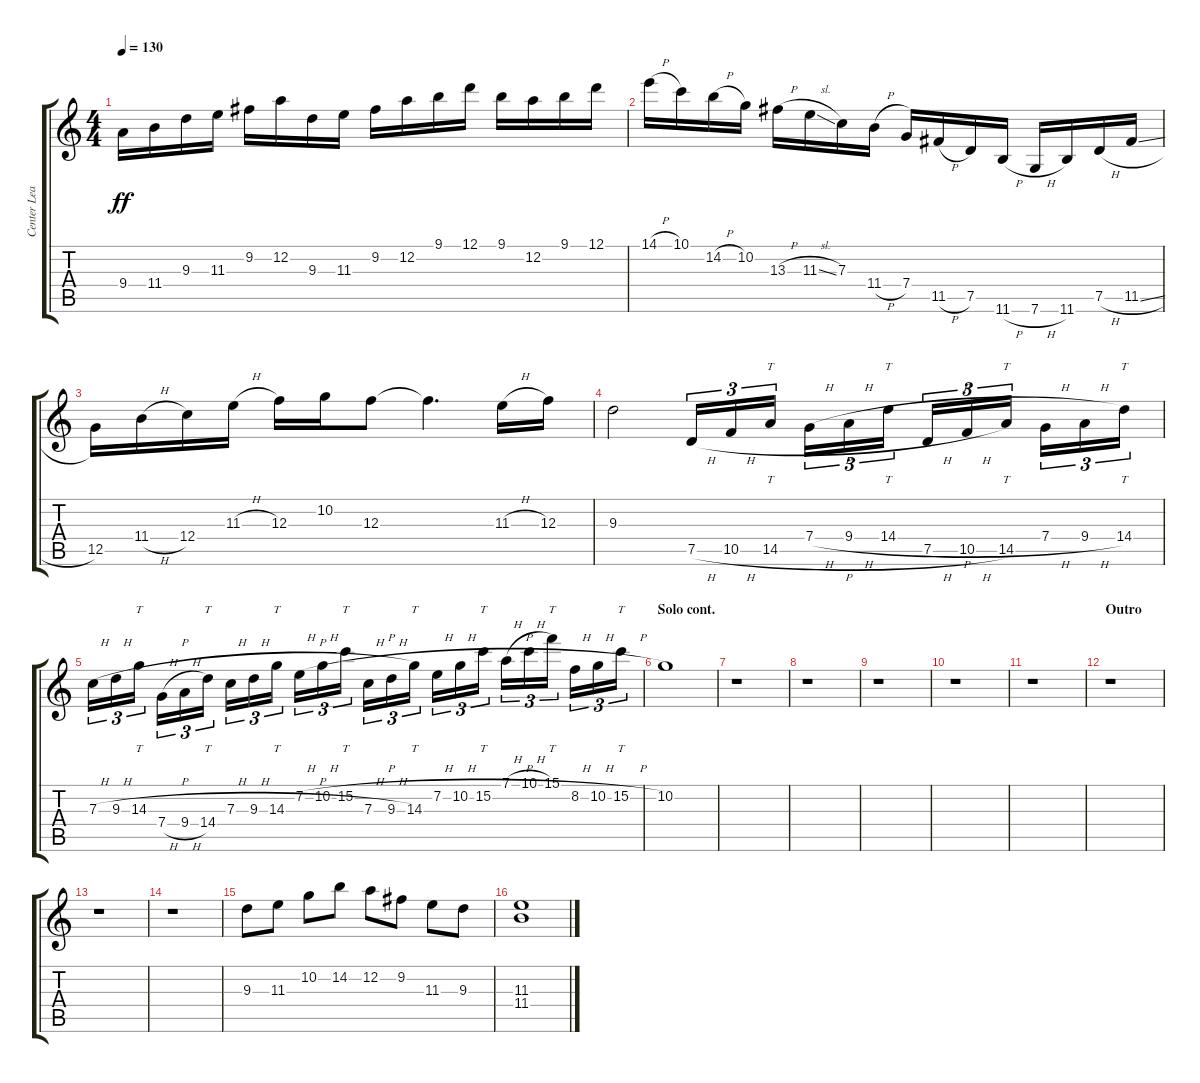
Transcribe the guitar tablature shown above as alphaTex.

\track ("Center Lead 1" "Center Lea") {instrument overdrivenguitar}
\staff {score tabs}
\tuning (D4 A3 F3 C3 G2 C2) {hide}
\ts (4 4)
\tempo 130
\clef g2
\ks aminor
9.4.16{dy ff} 11.4.16 9.3.16 11.3.16 9.2.16 12.2.16 9.3.16 11.3.16 9.2.16 12.2.16 9.1.16 12.1.16 9.1.16 12.2.16 9.1.16 12.1.16 |
14.1{h}.16 10.1.16 14.2{h}.16 10.2.16 13.3{h}.16 11.3{sl}.16 7.3.16 11.4{h}.16 7.4.16 11.5{h}.16 7.5.16 11.6{h}.16 7.6{h}.16 11.6.16 7.5{h}.16 11.5{sl}.16 |
12.5.16 11.4{h}.16 12.4.16 11.3{h}.16 12.3.16 10.2.16 12.3.8 12.3{t}.4{d} 11.3{h}.16 12.3.16 |
9.3.2 7.5{h}.16{tu (3 2)} 10.5{h}.16{tu (3 2)} 14.5{h}.16{tt tu (3 2)} 7.4{h}.16{tu (3 2)} 9.4{h}.16{tu (3 2)} 14.4{h}.16{tt tu (3 2)} 7.5{h}.16{tu (3 2)} 10.5{h}.16{tu (3 2)} 14.5.16{tt tu (3 2)} 7.4{h}.16{tu (3 2)} 9.4{h}.16{tu (3 2)} 14.4.16{tt tu (3 2)} |
7.3{h}.16{tu (3 2)} 9.3{h}.16{tu (3 2)} 14.3{h}.16{tt tu (3 2)} 7.4{h}.16{tu (3 2)} 9.4{h}.16{tu (3 2)} 14.4.16{tt tu (3 2)} 7.3{h}.16{tu (3 2)} 9.3{h}.16{tu (3 2)} 14.3{h}.16{tt tu (3 2)} 7.2{h}.16{tu (3 2)} 10.2{h}.16{tu (3 2)} 15.2{h}.16{tt tu (3 2)} 7.3{h}.16{tu (3 2)} 9.3{h}.16{tu (3 2)} 14.3.16{tt tu (3 2)} 7.2{h}.16{tu (3 2)} 10.2{h}.16{tu (3 2)} 15.2{h}.16{tt tu (3 2)} 7.1{h}.16{tu (3 2)} 10.1{h}.16{tu (3 2)} 15.1.16{tt tu (3 2)} 8.2{h}.16{tu (3 2)} 10.2{h}.16{tu (3 2)} 15.2{h}.16{tt tu (3 2)} |
\section ("" "Solo cont.")
10.2.1 |
r.1 |
r.1 |
r.1 |
r.1 |
r.1 |
\section ("" "Outro")
r.1 |
r.1 |
r.1 |
9.3.8 11.3.8 10.2.8 14.2.8 12.2.8 9.2.8 11.3.8 9.3.8 |
(11.3 11.4).1
